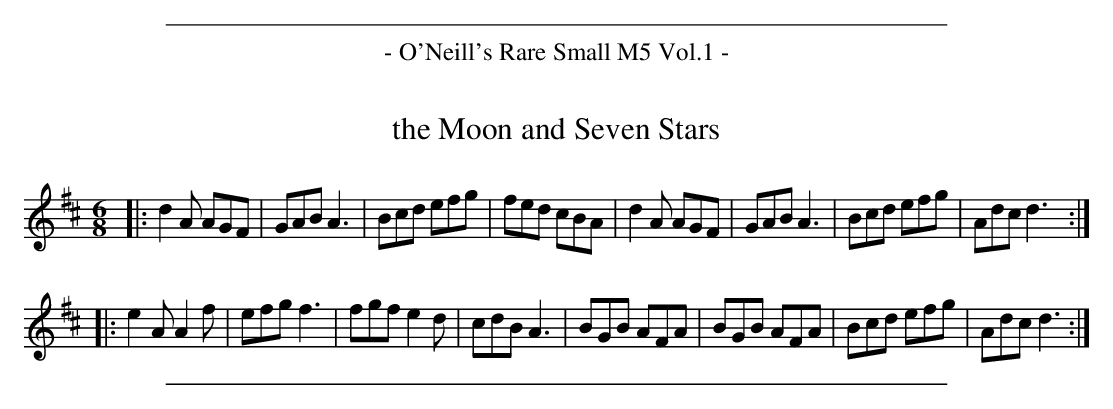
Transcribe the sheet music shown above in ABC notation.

X:1
T: the Moon and Seven Stars
M: 6/8
L: 1/8
K: D
|:\
d2A AGF | GAB A3  | Bcd efg | fed cBA |\
d2A AGF | GAB A3  | Bcd efg | Adc d3 ::
e2A A2f | efg f3  | fgf e2d | cdB A3 |\
BGB AFA | BGB AFA | Bcd efg | Adc d3 :|
